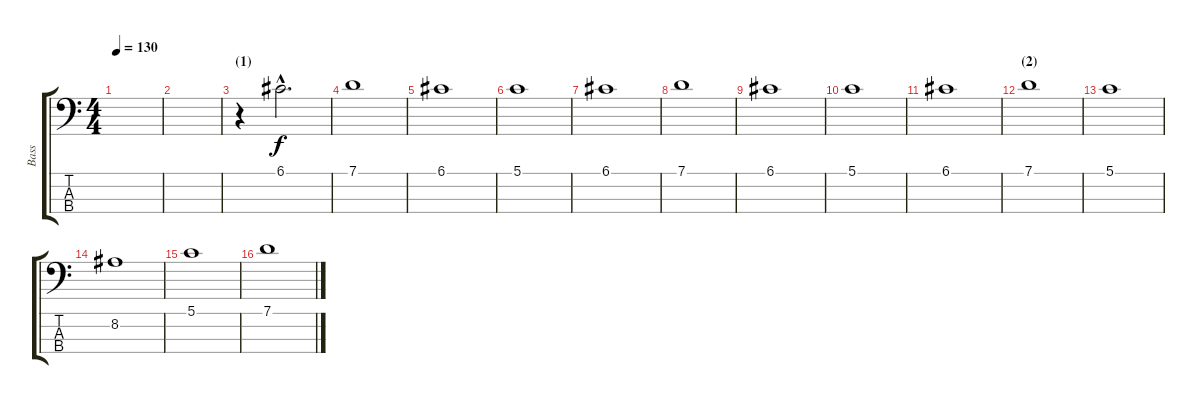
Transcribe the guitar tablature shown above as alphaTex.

\track ("Bass" "Bass") {instrument electricbassfinger}
\staff {score tabs}
\tuning (G2 D2 A1 E1) {hide}
\ts (4 4)
\tempo 130
\clef f4
\ks c
|
|
\section ("" "(1)")
r.4 6.1{hac}.2{d} |
7.1.1 |
6.1.1 |
5.1.1 |
6.1.1 |
7.1.1 |
6.1.1 |
5.1.1 |
6.1.1 |
\section ("" "(2)")
7.1.1 |
5.1.1 |
8.2.1 |
5.1.1 |
7.1.1
